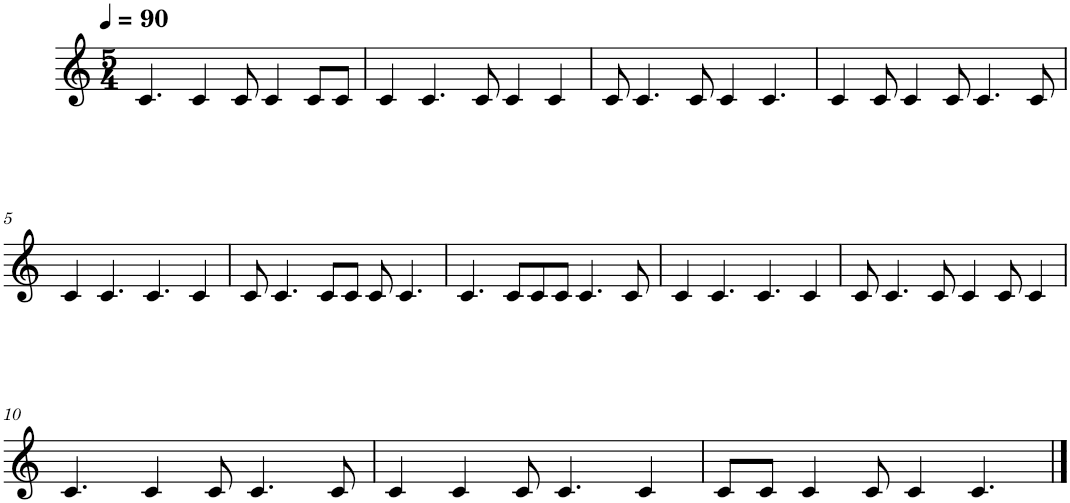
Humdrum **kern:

**kern
*part1
*staff1
*I"Piano
*I'Pno.
*clefG2
*k[]
*M5/4
*MM90
=1
4.c/
4c/
8c/
4c/
8c/L
8c/J
=2
4c/
4.c/
8c/
4c/
4c/
=3
8c/
4.c/
8c/
4c/
4.c/
=4
4c/
8c/
4c/
8c/
4.c/
8c/
!!LO:LB:g=z
=5
4c/
4.c/
4.c/
4c/
=6
8c/
4.c/
8c/L
8c/J
8c/
4.c/
=7
4.c/
8c/L
8c/
8c/J
4.c/
8c/
=8
4c/
4.c/
4.c/
4c/
=9
8c/
4.c/
8c/
4c/
8c/
4c/
!!LO:LB:g=z
=10
4.c/
4c/
8c/
4.c/
8c/
=11
4c/
4c/
8c/
4.c/
4c/
=12
8c/L
8c/J
4c/
8c/
4c/
4.c/
==
*-
